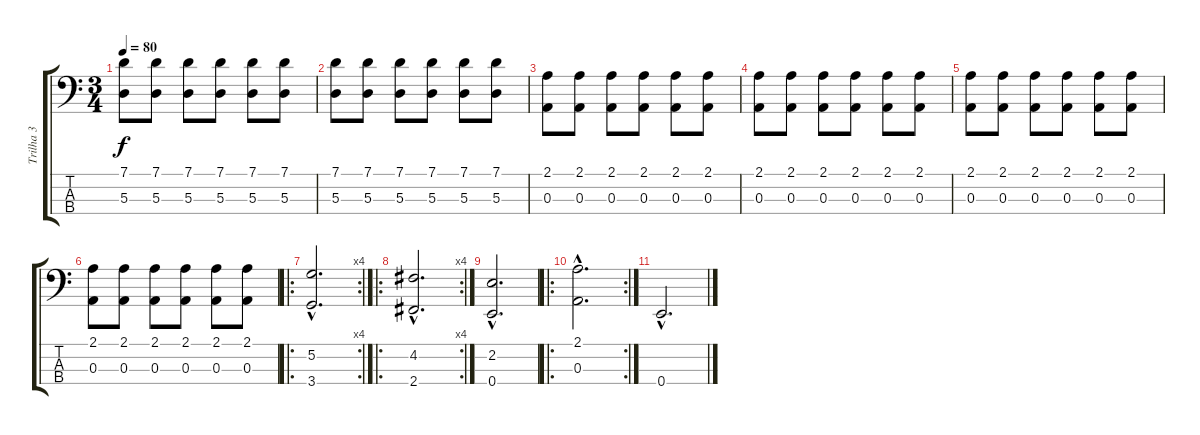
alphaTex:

\track ("Trilha 3" "Trilha 3") {instrument acousticbass}
\staff {score tabs}
\tuning (G2 D2 A1 E1) {hide}
\ts (3 4)
\tempo 80
\clef f4
\ks c
(7.1 5.3).8{dy f} (7.1 5.3).8 (7.1 5.3).8 (7.1 5.3).8 (7.1 5.3).8 (7.1 5.3).8 |
(7.1 5.3).8 (7.1 5.3).8 (7.1 5.3).8 (7.1 5.3).8 (7.1 5.3).8 (7.1 5.3).8 |
(2.1 0.3).8 (2.1 0.3).8 (2.1 0.3).8 (2.1 0.3).8 (2.1 0.3).8 (2.1 0.3).8 |
(2.1 0.3).8 (2.1 0.3).8 (2.1 0.3).8 (2.1 0.3).8 (2.1 0.3).8 (2.1 0.3).8 |
(2.1 0.3).8 (2.1 0.3).8 (2.1 0.3).8 (2.1 0.3).8 (2.1 0.3).8 (2.1 0.3).8 |
(2.1 0.3).8 (2.1 0.3).8 (2.1 0.3).8 (2.1 0.3).8 (2.1 0.3).8 (2.1 0.3).8 |
\ro
\rc 4
(5.2{hac} 3.4{hac}).2{d} |
\ro
\rc 4
(4.2{hac} 2.4{hac}).2{d} |
(2.2{hac} 0.4{hac}).2{d} |
\ro
\rc 2
(2.1{hac} 0.3{hac}).2{d} |
0.4{hac}.2{d}
